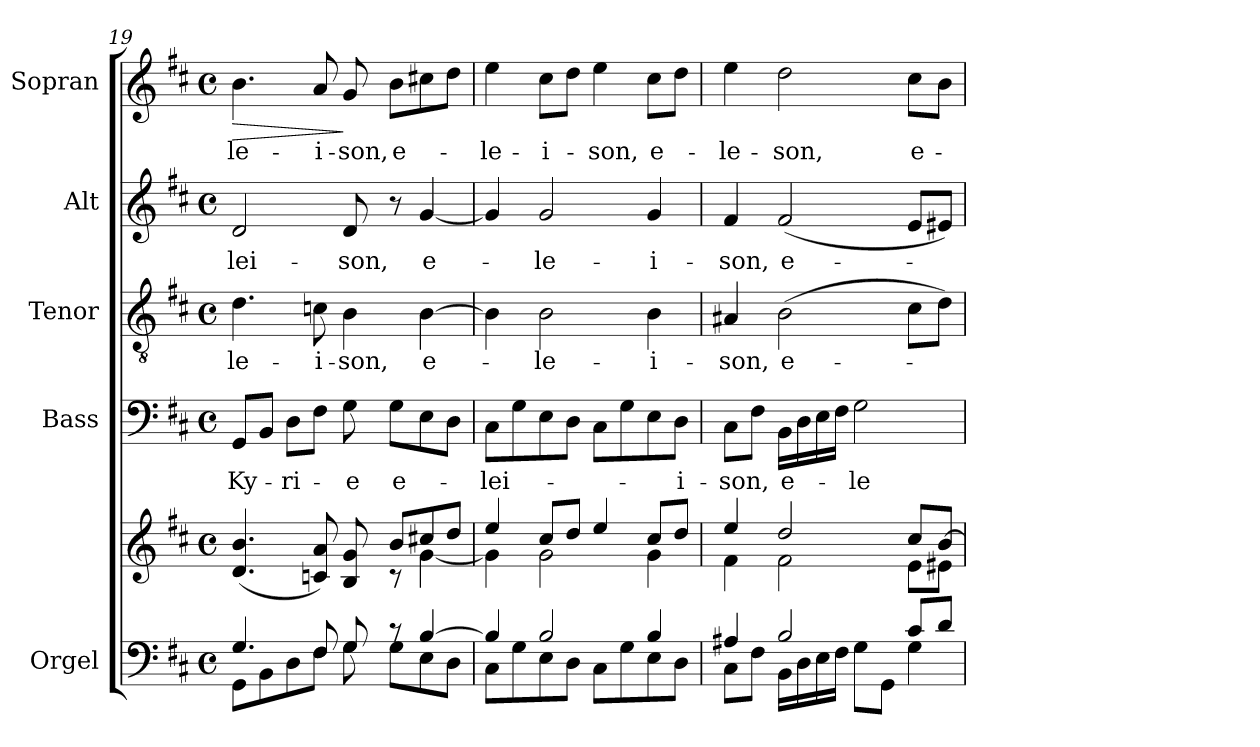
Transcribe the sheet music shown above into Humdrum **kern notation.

**kern	**kern	**kern	**text	**kern	**text	**kern	**text	**kern	**text	**dynam
*part5	*part5	*part4	*part4	*part3	*part3	*part2	*part2	*part1	*part1	*part1
*staff6	*staff5	*staff4	*staff4	*staff3	*staff3	*staff2	*staff2	*staff1	*staff1	*staff1
*I"Orgel	*	*I"Bass	*	*I"Tenor	*	*I"Alt	*	*I"Sopran	*	*
*I'Org.	*	*I'B	*	*I'T	*	*I'A	*	*I'S	*	*
*clefF4	*clefG2	*clefF4	*	*clefGv2	*	*clefG2	*	*clefG2	*	*
*k[f#c#]	*k[f#c#]	*k[f#c#]	*	*k[f#c#]	*	*k[f#c#]	*	*k[f#c#]	*	*
*D:	*D:	*D:	*	*D:	*	*D:	*	*D:	*	*
*M4/4	*M4/4	*M4/4	*	*M4/4	*	*M4/4	*	*M4/4	*	*
*met(c)	*met(c)	*met(c)	*	*met(c)	*	*met(c)	*	*met(c)	*	*
=19	=19	=19	=19	=19	=19	=19	=19	=19	=19	=19
*^	*^	*	*	*	*	*	*	*	*	*
!	!	!	!	!	!LO:LY:b	!	!LO:LY:b	!	!LO:LY:b	!	!LO:LY:b	!LO:HP:b
4.G/	8GG\L	(4.d/ 4.b/	2ryy	8GG/L	Ky-	4.d\	-le-	2d/	-lei-	4.b\	-le-	>
.	8BB\	.	.	8BB/J	.	.	.	.	.	.	.	.
!	!	!	!	!	!LO:LY:b	!	!	!	!	!	!	!
.	8D\	.	.	8D\L	-ri-	.	.	.	.	.	.	.
!	!	!	!	!	!	!	!LO:LY:b	!	!	!	!LO:LY:b	!
8F#/	8F#\J	8cn/ 8a/)	.	8F#\J	.	8cn\	-i-	.	.	8a/	-i-	.
!	!	!	!	!	!LO:LY:b	!	!LO:LY:b	!	!LO:LY:b	!	!LO:LY:b	!
8G/	8G\	8B/ 8g/	8ryy	8G\	-e	4B\	-son,	8d/	-son,	8g/	-son,	]
!	!	!	!	!	!LO:LY:b	!	!	!	!	!	!LO:LY:b	!
8rc	8G\L	8b/L	8rc	8G\L	e-	.	.	8r	.	8b\L	e-	.
!	!	!	!	!	!	!	!LO:LY:b	!	!LO:LY:b	!	!	!
[>4B/	8E\	8cc#X/	[<4g\	8E\	.	[4B\	e-	[4g/	e-	8cc#X\	.	.
.	8D\J	8dd/J	.	8D\J	.	.	.	.	.	8dd\J	.	.
=20	=20	=20	=20	=20	=20	=20	=20	=20	=20	=20	=20	=20
!	!	!	!	!	!LO:LY:b	!	!	!	!	!	!LO:LY:b	!
4B/]	8C#\L	4ee/	4g\]	8C#\L	-lei-	4B\]	.	4g/]	.	4ee\	-le-	.
.	8G\	.	.	8G\	.	.	.	.	.	.	.	.
!	!	!	!	!	!	!	!LO:LY:b	!	!LO:LY:b	!	!LO:LY:b	!
2B/	8E\	8cc#/L	2g\	8E\	.	2B\	-le-	2g/	-le-	8cc#\L	-i-	.
.	8D\J	8dd/J	.	8D\J	.	.	.	.	.	8dd\J	.	.
!	!	!	!	!	!	!	!	!	!	!	!LO:LY:b	!
.	8C#\L	4ee/	.	8C#\L	.	.	.	.	.	4ee\	-son,	.
.	8G\	.	.	8G\	.	.	.	.	.	.	.	.
!	!	!	!	!	!	!	!LO:LY:b	!	!LO:LY:b	!	!LO:LY:b	!
4B/	8E\	8cc#/L	4g\	8E\	.	4B\	-i-	4g/	-i-	8cc#\L	e-	.
!	!	!	!	!	!LO:LY:b	!	!	!	!	!	!	!
.	8D\J	8dd/J	.	8D\J	-i-	.	.	.	.	8dd\J	.	.
!!LO:PB:g=z
=21	=21	=21	=21	=21	=21	=21	=21	=21	=21	=21	=21	=21
!	!	!	!	!	!LO:LY:b	!	!LO:LY:b	!	!LO:LY:b	!	!LO:LY:b	!
4A#X/	8C#\L	4ee/	4f#\	8C#\L	-son,	4A#X/	-son,	4f#/	-son,	4ee\	-le-	.
.	8F#\J	.	.	8F#\J	.	.	.	.	.	.	.	.
!	!	!	!	!	!LO:LY:b	!	!LO:LY:b	!	!LO:LY:b	!	!LO:LY:b	!
2B/	16BB\LL	2dd/	2f#\	16BB\LL	e-	(>2B\	e-	(<2f#/	e-	2dd\	-son,	.
.	16D\	.	.	16D\	.	.	.	.	.	.	.	.
.	16E\	.	.	16E\	.	.	.	.	.	.	.	.
.	16F#\JJ	.	.	16F#\JJ	.	.	.	.	.	.	.	.
!	!	!	!	!	!LO:LY:b	!	!	!	!	!	!	!
.	8G\L	.	.	2G\	-le-	.	.	.	.	.	.	.
.	8GG\J	.	.	.	.	.	.	.	.	.	.	.
!	!	!	!	!	!	!	!	!	!	!	!LO:LY:b	!
8c#/L	4G\	8cc#/L	8e\L	.	.	8c#\L	.	8e/L	.	8cc#\L	e-	.
8d/J	.	[>8b/J	8e#X\J	.	.	8d\J)	.	8e#X/J)	.	8b\J	.	.
*v	*v	*	*	*	*	*	*	*	*	*	*	*
*	*v	*v	*	*	*	*	*	*	*	*	*
=	=	=	=	=	=	=	=	=	=	=
*-	*-	*-	*-	*-	*-	*-	*-	*-	*-	*-
